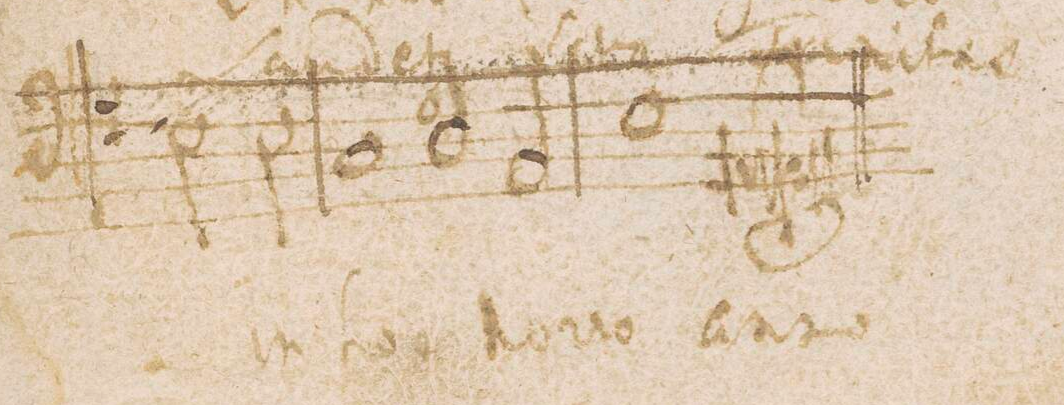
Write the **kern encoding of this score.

**kern	**text	**text	**text	**text	**text	**text
*I"Baſso a s. vel. t. G.G.G.	*	*	*	*	*	*
*clefF4	*	*	*	*	*	*
*k[]	*	*	*	*	*	*
*met(C|)	*	*	*	*	*	*
*M2/1	*	*	*	*	*	*
2E\	-n)o	.	.	.	.	.
2E\	in	.	.	.	.	.
1C/	hoc	.	.	.	.	.
=9-	=9-	=9-	=9-	=9-	=9-	=9-
2D/	no-	.	.	.	.	.
2AA/	-vo	.	.	.	.	.
1E\	an-	.	.	.	.	.
=10-	=10-	=10-	=10-	=10-	=10-	=10-
0AA/;<	-no.	.	.	.	.	.
=-	=-	=-	=-	=-	=-	=-
*-	*-	*-	*-	*-	*-	*-
